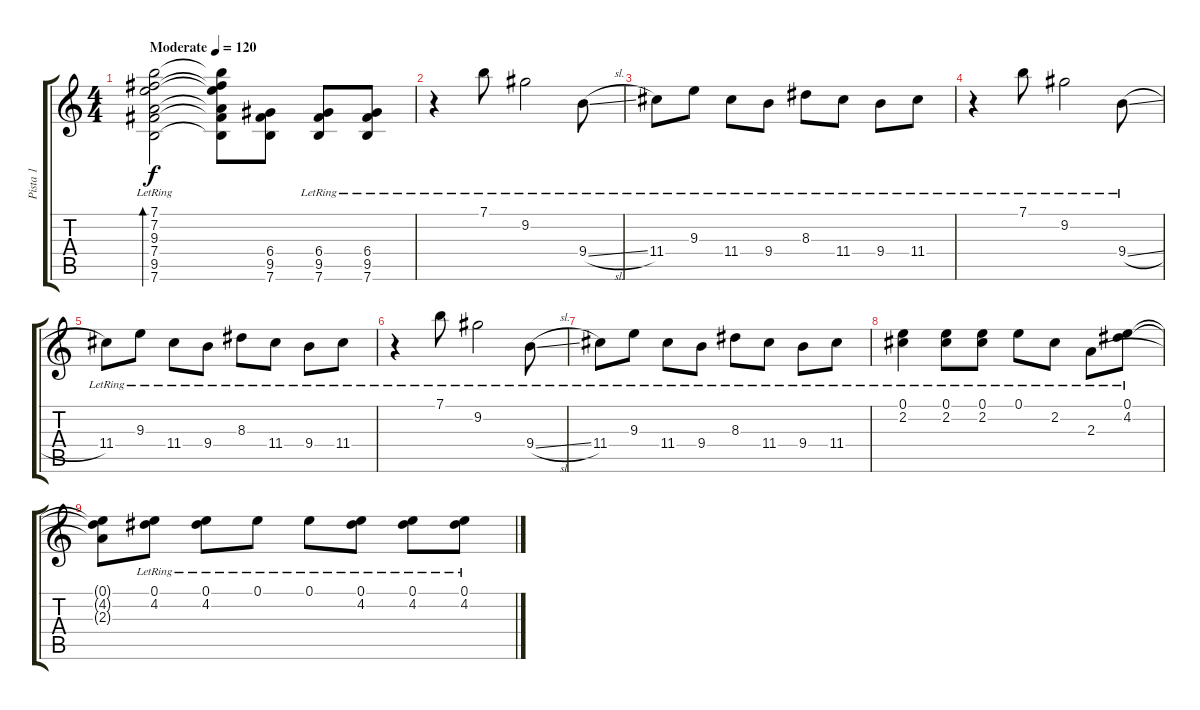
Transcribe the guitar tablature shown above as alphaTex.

\track ("Pista 1" "Pista 1") {instrument distortionguitar}
\staff {score tabs}
\tuning (E4 B3 G3 D3 A2 E2) {hide}
\ts (4 4)
\tempo (120 "Moderate")
\clef g2
\ks c
(7.1{lr} 7.2{lr} 9.3{lr} 7.4{lr} 9.5{lr} 7.6{lr}).2{bd 480 dy f instrument distortionguitar} (7.1{t} 7.2{t} 9.3{t} 7.4{t} 9.5{t} 7.6{t}).8 (6.4 9.5 7.6).8 (6.4 9.5{lr} 7.6).8 (6.4 9.5{lr} 7.6).8 |
r.4 7.1{lr}.8 9.2{lr}.2 9.4{sl lr}.8 |
11.4{lr}.8 9.3{lr}.8 11.4{lr}.8 9.4{lr}.8 8.3{lr}.8 11.4{lr}.8 9.4{lr}.8 11.4{lr}.8 |
r.4 7.1{lr}.8 9.2{lr}.2 9.4{sl lr}.8 |
11.4{lr}.8 9.3{lr}.8 11.4{lr}.8 9.4{lr}.8 8.3{lr}.8 11.4{lr}.8 9.4{lr}.8 11.4{lr}.8 |
r.4 7.1{lr}.8 9.2{lr}.2 9.4{sl lr}.8 |
11.4{lr}.8 9.3{lr}.8 11.4{lr}.8 9.4{lr}.8 8.3{lr}.8 11.4{lr}.8 9.4{lr}.8 11.4{lr}.8 |
(0.1 2.2{lr}).4 (0.1 2.2{lr}).8 (0.1 2.2{lr}).8 0.1{lr}.8 2.2{lr}.8 2.3{lr}.8 (0.1{lr} 4.2{lr}).8 |
(0.1{t} 4.2{t} 2.3{t}).8 (0.1{lr} 4.2{lr}).8 (0.1{lr} 4.2{lr}).8 0.1{lr}.8 0.1{lr}.8 (0.1{lr} 4.2{lr}).8 (0.1{lr} 4.2{lr}).8 (0.1{lr} 4.2{lr}).8
